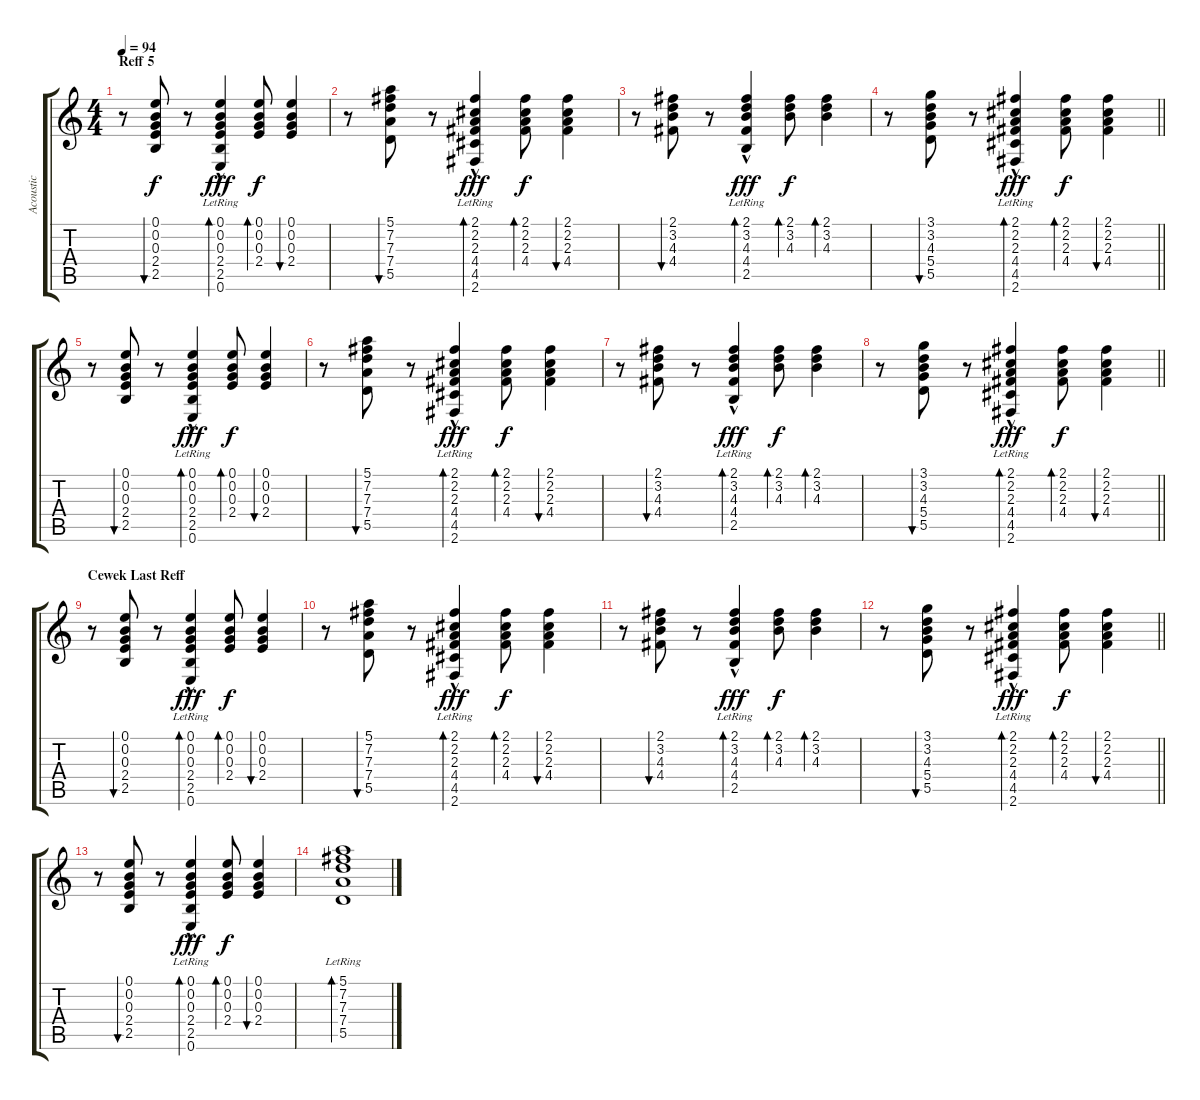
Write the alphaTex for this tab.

\track ("Acoustic" "Acoustic") {instrument acousticguitarsteel}
\staff {score tabs}
\tuning (E4 B3 G3 D3 A2 E2) {hide}
\ts (4 4)
\section ("" "Reff 5")
\tempo 94
\clef g2
\ks c
r.8{dy f} (0.1 0.2 0.3 2.4 2.5).8{bu 30} r.8 (0.1 0.2 0.3 2.4{hac lr} 2.5 0.6).4{bd 30 dy fff} (0.1 0.2 0.3 2.4).8{bd 30 dy f} (0.1 0.2 0.3 2.4).4{bu 30} |
r.8 (5.1 7.2 7.3 7.4 5.5).8{bu 30} r.8 (2.1{hac lr} 2.2 2.3 4.4 4.5 2.6).4{bd 30 dy fff} (2.1 2.2 2.3 4.4).8{bd 30 dy f} (2.1 2.2 2.3 4.4).4{bu 30} |
r.8 (2.1 3.2 4.3 4.4).8{bu 30} r.8 (2.1 3.2 4.3{hac lr} 4.4 2.5).4{bd 30 dy fff} (2.1 3.2 4.3).8{bd 30 dy f} (2.1 3.2 4.3).4{bd 30} |
\barLineRight lightlight
r.8 (3.1 3.2 4.3 5.4 5.5).8{bu 30} r.8 (2.1 2.2 2.3{hac lr} 4.4 4.5 2.6).4{bd 30 dy fff} (2.1 2.2 2.3 4.4).8{bd 30 dy f} (2.1 2.2 2.3 4.4).4{bu 30} |
r.8 (0.1 0.2 0.3 2.4 2.5).8{bu 30} r.8 (0.1 0.2 0.3 2.4{hac lr} 2.5 0.6).4{bd 30 dy fff} (0.1 0.2 0.3 2.4).8{bd 30 dy f} (0.1 0.2 0.3 2.4).4{bu 30} |
r.8 (5.1 7.2 7.3 7.4 5.5).8{bu 30} r.8 (2.1{hac lr} 2.2 2.3 4.4 4.5 2.6).4{bd 30 dy fff} (2.1 2.2 2.3 4.4).8{bd 30 dy f} (2.1 2.2 2.3 4.4).4{bu 30} |
r.8 (2.1 3.2 4.3 4.4).8{bu 30} r.8 (2.1 3.2 4.3{hac lr} 4.4 2.5).4{bd 30 dy fff} (2.1 3.2 4.3).8{bd 30 dy f} (2.1 3.2 4.3).4{bd 30} |
\barLineRight lightlight
r.8 (3.1 3.2 4.3 5.4 5.5).8{bu 30} r.8 (2.1 2.2 2.3{hac lr} 4.4 4.5 2.6).4{bd 30 dy fff} (2.1 2.2 2.3 4.4).8{bd 30 dy f} (2.1 2.2 2.3 4.4).4{bu 30} |
\section ("" "Cewek Last Reff")
r.8 (0.1 0.2 0.3 2.4 2.5).8{bu 30} r.8 (0.1 0.2 0.3 2.4{hac lr} 2.5 0.6).4{bd 30 dy fff} (0.1 0.2 0.3 2.4).8{bd 30 dy f} (0.1 0.2 0.3 2.4).4{bu 30} |
r.8 (5.1 7.2 7.3 7.4 5.5).8{bu 30} r.8 (2.1{hac lr} 2.2 2.3 4.4 4.5 2.6).4{bd 30 dy fff} (2.1 2.2 2.3 4.4).8{bd 30 dy f} (2.1 2.2 2.3 4.4).4{bu 30} |
r.8 (2.1 3.2 4.3 4.4).8{bu 30} r.8 (2.1 3.2 4.3{hac lr} 4.4 2.5).4{bd 30 dy fff} (2.1 3.2 4.3).8{bd 30 dy f} (2.1 3.2 4.3).4{bd 30} |
\barLineRight lightlight
r.8 (3.1 3.2 4.3 5.4 5.5).8{bu 30} r.8 (2.1 2.2 2.3{hac lr} 4.4 4.5 2.6).4{bd 30 dy fff} (2.1 2.2 2.3 4.4).8{bd 30 dy f} (2.1 2.2 2.3 4.4).4{bu 30} |
r.8 (0.1 0.2 0.3 2.4 2.5).8{bu 30} r.8 (0.1 0.2 0.3 2.4{hac lr} 2.5 0.6).4{bd 30 dy fff} (0.1 0.2 0.3 2.4).8{bd 30 dy f} (0.1 0.2 0.3 2.4).4{bu 30} |
(5.1 7.2 7.3 7.4{lr} 5.5).1{bd 60}
